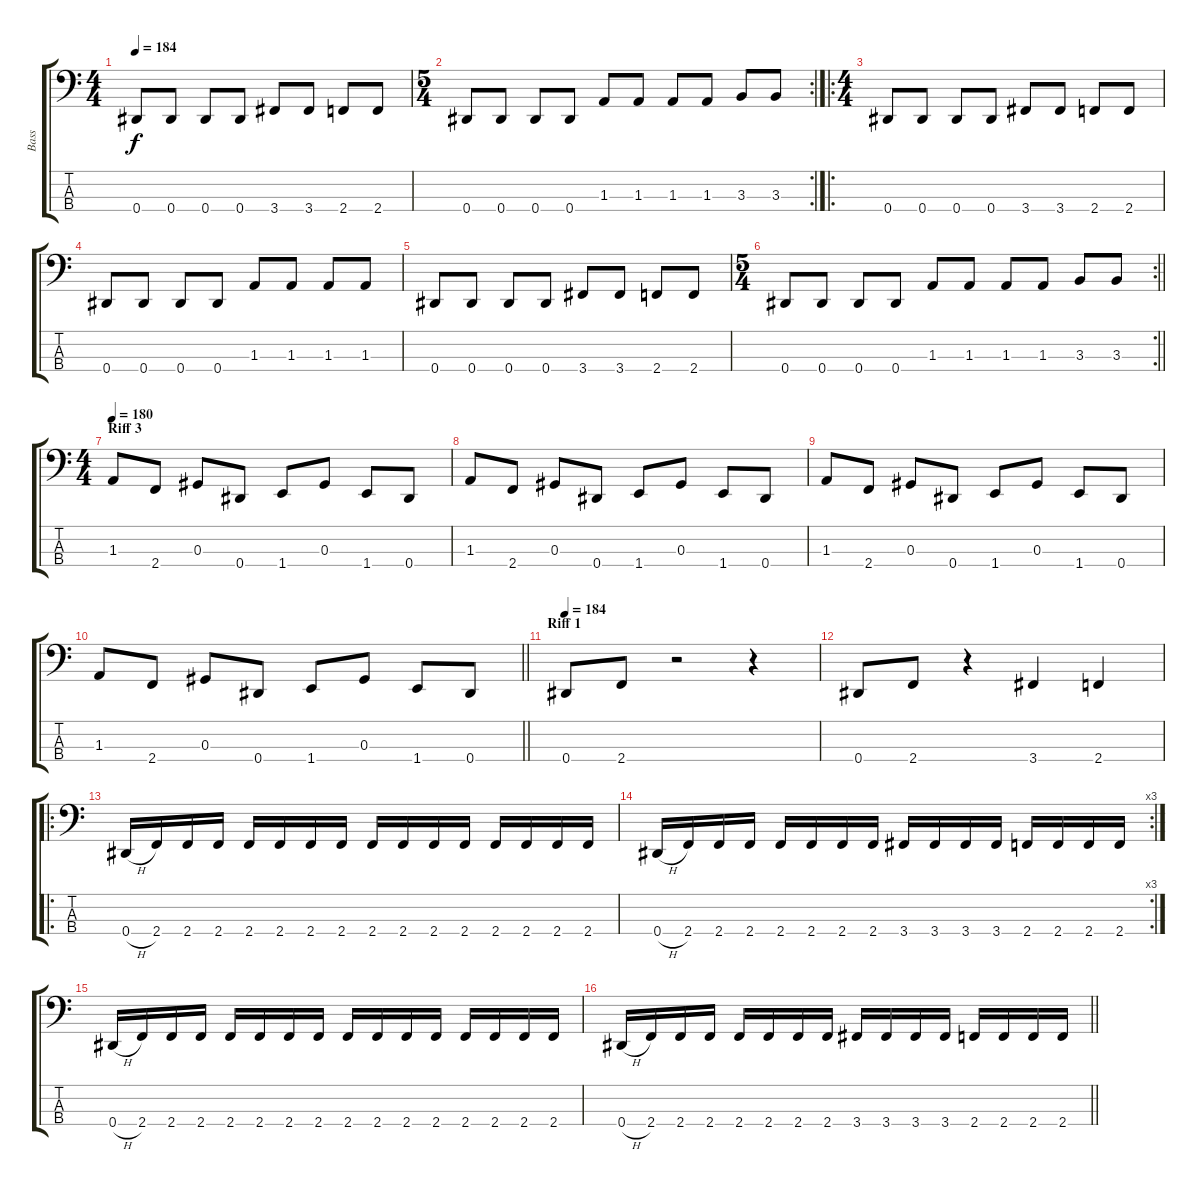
\track ("Bass" "Bass") {instrument electricbasspick}
\staff {score tabs}
\tuning (Gb2 Db2 Ab1 Eb1) {hide}
\ts (4 4)
\tempo 184
\clef f4
\ks c
0.4.8{dy f} 0.4.8 0.4.8 0.4.8 3.4.8 3.4.8 2.4.8 2.4.8 |
\rc 2
\ts (5 4)
0.4.8 0.4.8 0.4.8 0.4.8 1.3.8 1.3.8 1.3.8 1.3.8 3.3.8 3.3.8 |
\ro
\ts (4 4)
0.4.8 0.4.8 0.4.8 0.4.8 3.4.8 3.4.8 2.4.8 2.4.8 |
0.4.8 0.4.8 0.4.8 0.4.8 1.3.8 1.3.8 1.3.8 1.3.8 |
0.4.8 0.4.8 0.4.8 0.4.8 3.4.8 3.4.8 2.4.8 2.4.8 |
\rc 2
\ts (5 4)
\barLineRight lightlight
0.4.8 0.4.8 0.4.8 0.4.8 1.3.8 1.3.8 1.3.8 1.3.8 3.3.8 3.3.8 |
\ts (4 4)
\section ("" "Riff 3")
\tempo 180
1.3.8 2.4.8 0.3.8 0.4.8 1.4.8 0.3.8 1.4.8 0.4.8 |
1.3.8 2.4.8 0.3.8 0.4.8 1.4.8 0.3.8 1.4.8 0.4.8 |
1.3.8 2.4.8 0.3.8 0.4.8 1.4.8 0.3.8 1.4.8 0.4.8 |
\barLineRight lightlight
1.3.8 2.4.8 0.3.8 0.4.8 1.4.8 0.3.8 1.4.8 0.4.8 |
\section ("" "Riff 1")
\tempo 184
0.4.8 2.4.8 r.2 r.4 |
0.4.8 2.4.8 r.4 3.4.4 2.4.4 |
\ro
0.4{h}.16 2.4.16 2.4.16 2.4.16 2.4.16 2.4.16 2.4.16 2.4.16 2.4.16 2.4.16 2.4.16 2.4.16 2.4.16 2.4.16 2.4.16 2.4.16 |
\rc 3
0.4{h}.16 2.4.16 2.4.16 2.4.16 2.4.16 2.4.16 2.4.16 2.4.16 3.4.16 3.4.16 3.4.16 3.4.16 2.4.16 2.4.16 2.4.16 2.4.16 |
0.4{h}.16 2.4.16 2.4.16 2.4.16 2.4.16 2.4.16 2.4.16 2.4.16 2.4.16 2.4.16 2.4.16 2.4.16 2.4.16 2.4.16 2.4.16 2.4.16 |
\barLineRight lightlight
0.4{h}.16 2.4.16 2.4.16 2.4.16 2.4.16 2.4.16 2.4.16 2.4.16 3.4.16 3.4.16 3.4.16 3.4.16 2.4.16 2.4.16 2.4.16 2.4.16
